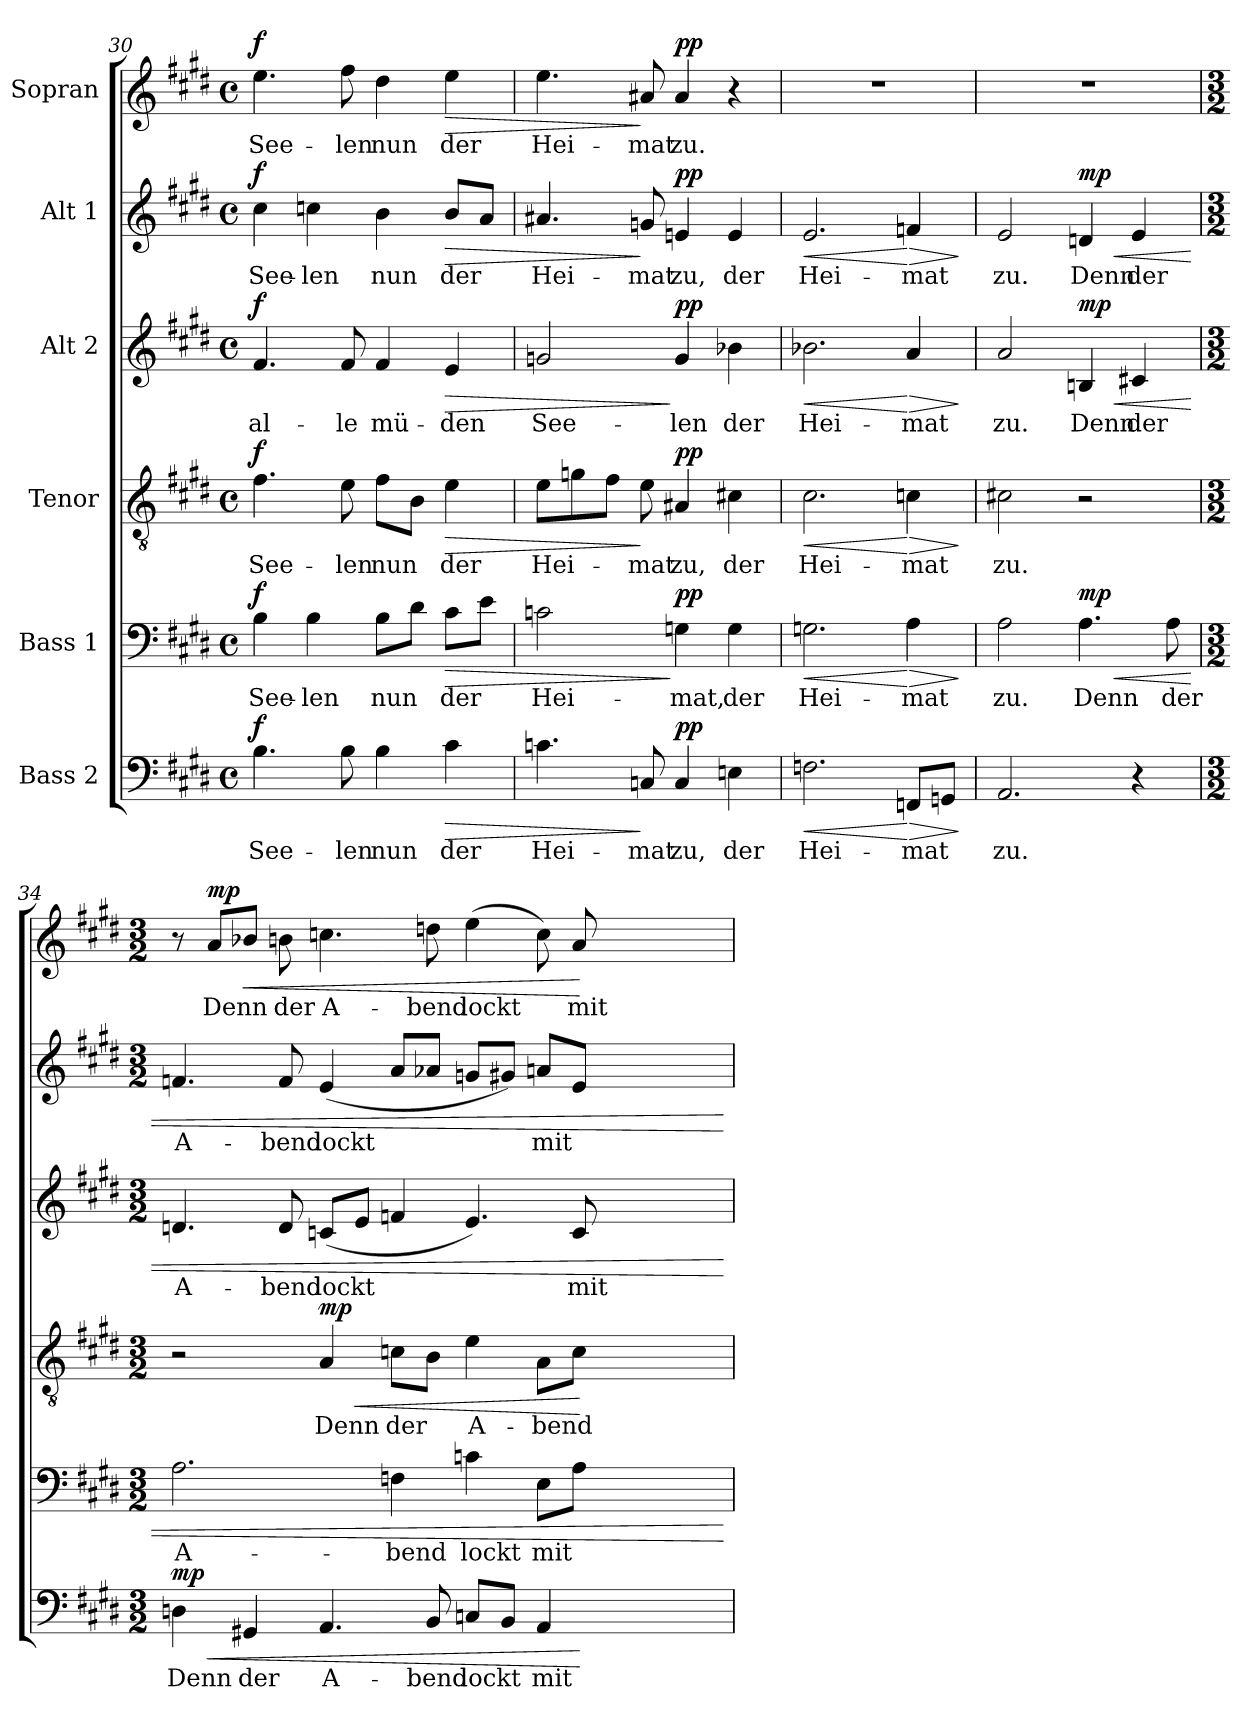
**kern	**text	**dynam	**kern	**text	**dynam	**kern	**text	**dynam	**kern	**text	**dynam	**kern	**text	**dynam	**kern	**text	**dynam
*part6	*part6	*part6	*part5	*part5	*part5	*part4	*part4	*part4	*part3	*part3	*part3	*part2	*part2	*part2	*part1	*part1	*part1
*staff6	*staff6	*staff6	*staff5	*staff5	*staff5	*staff4	*staff4	*staff4	*staff3	*staff3	*staff3	*staff2	*staff2	*staff2	*staff1	*staff1	*staff1
*I"Bass 2	*	*	*I"Bass 1	*	*	*I"Tenor	*	*	*I"Alt 2	*	*	*I"Alt 1	*	*	*I"Sopran	*	*
*clefF4	*	*	*clefF4	*	*	*clefGv2	*	*	*clefG2	*	*	*clefG2	*	*	*clefG2	*	*
*k[f#c#g#d#]	*	*	*k[f#c#g#d#]	*	*	*k[f#c#g#d#]	*	*	*k[f#c#g#d#]	*	*	*k[f#c#g#d#]	*	*	*k[f#c#g#d#]	*	*
*M4/4	*	*	*M4/4	*	*	*M4/4	*	*	*M4/4	*	*	*M4/4	*	*	*M4/4	*	*
*met(c)	*	*	*met(c)	*	*	*met(c)	*	*	*met(c)	*	*	*met(c)	*	*	*met(c)	*	*
=30	=30	=30	=30	=30	=30	=30	=30	=30	=30	=30	=30	=30	=30	=30	=30	=30	=30
!	!LO:LY:b	!LO:DY:a	!	!LO:LY:b	!LO:DY:a	!	!LO:LY:b	!LO:DY:a	!	!LO:LY:b	!LO:DY:a	!	!LO:LY:b	!LO:DY:a	!	!LO:LY:b	!LO:DY:a
4.B\	See-	f	4B\	See-	f	4.f#\	See-	f	4.f#/	al-	f	4cc#\	See-	f	4.ee\	See-	f
!	!	!	!	!LO:LY:b	!	!	!	!	!	!	!	!	!LO:LY:b	!	!	!	!
.	.	.	4B\	-len	.	.	.	.	.	.	.	4ccn\	-len	.	.	.	.
!	!LO:LY:b	!	!	!	!	!	!LO:LY:b	!	!	!LO:LY:b	!	!	!	!	!	!LO:LY:b	!
8B\	-len	.	.	.	.	8e\	-len	.	8f#/	-le	.	.	.	.	8ff#\	-len	.
!	!LO:LY:b	!	!	!LO:LY:b	!	!	!LO:LY:b	!	!	!LO:LY:b	!	!	!LO:LY:b	!	!	!LO:LY:b	!
4B\	nun	.	8B\L	nun	.	8f#\L	nun	.	4f#/	mü-	.	4b\	nun	.	4dd#\	nun	.
.	.	.	8d#\J	.	.	8B\J	.	.	.	.	.	.	.	.	.	.	.
!	!LO:LY:b	!LO:HP:b	!	!LO:LY:b	!LO:HP:b	!	!LO:LY:b	!LO:HP:b	!	!LO:LY:b	!LO:HP:b	!	!LO:LY:b	!LO:HP:b	!	!LO:LY:b	!LO:HP:b
4c#\	der	>	8c#\L	der	>	4e\	der	>	4e/	-den	>	8b/L	der	>	4ee\	der	>
.	.	.	8e\J	.	.	.	.	.	.	.	.	8a/J	.	.	.	.	.
=31	=31	=31	=31	=31	=31	=31	=31	=31	=31	=31	=31	=31	=31	=31	=31	=31	=31
!	!LO:LY:b	!	!	!LO:LY:b	!	!	!LO:LY:b	!	!	!LO:LY:b	!	!	!LO:LY:b	!	!	!LO:LY:b	!
4.cn\	Hei-	.	2cn\	Hei-	.	8e\L	Hei-	.	2gn/	See-	.	4.a#X/	Hei-	.	4.ee\	Hei-	.
.	.	.	.	.	.	8gn\	.	.	.	.	.	.	.	.	.	.	.
.	.	.	.	.	.	8f#\J	.	.	.	.	.	.	.	.	.	.	.
!	!LO:LY:b	!	!	!	!	!	!LO:LY:b	!	!	!	!	!	!LO:LY:b	!	!	!LO:LY:b	!
8Cn/	-mat	]	.	.	.	8e\	-mat	]	.	.	.	8gn/	-mat	]	8a#X/	-mat	]
!	!LO:LY:b	!LO:DY:a	!	!LO:LY:b	!LO:DY:n=1:a	!	!LO:LY:b	!LO:DY:a	!	!LO:LY:b	!LO:DY:n=1:a	!	!LO:LY:b	!LO:DY:a	!	!LO:LY:b	!LO:DY:a
4C/	zu,	pp	4Gn\	-mat,	] pp	4A#X/	zu,	pp	4g/	-len	] pp	4en/	zu,	pp	4a#/	zu.	pp
!	!LO:LY:b	!LO:DY:a	!	!LO:LY:b	!LO:DY:n=2:a	!	!LO:LY:b	!LO:DY:a	!	!LO:LY:b	!LO:DY:n=2:a	!	!LO:LY:b	!LO:DY:a	!	!	!
4En\	der	other-dynamics	4G\	der	other-dynamics	4c#X\	der	other-dynamics	4b-X\	der	other-dynamics	4e/	der	other-dynamics	4r	.	.
!!LO:LB:g=z
=32	=32	=32	=32	=32	=32	=32	=32	=32	=32	=32	=32	=32	=32	=32	=32	=32	=32
!	!LO:LY:b	!LO:HP:b	!	!LO:LY:b	!LO:HP:b	!	!LO:LY:b	!LO:HP:b	!	!LO:LY:b	!LO:HP:b	!	!LO:LY:b	!LO:HP:b	!	!	!
2.Fn\	Hei-	<	2.Gn\	Hei-	<	2.c#\	Hei-	<	2.b-X\	Hei-	<	2.e/	Hei-	<	1r	.	.
!	!LO:LY:b	!LO:HP:n=1:b	!	!LO:LY:b	!LO:HP:n=1:b	!	!LO:LY:b	!LO:HP:n=1:b	!	!LO:LY:b	!LO:HP:n=1:b	!	!LO:LY:b	!LO:HP:n=1:b	!	!	!
8FFn/L	-mat	[ >	4A\	-mat	[ >	4cn\	-mat	[ >	4a/	-mat	[ >	4fn/	-mat	[ >	.	.	.
8GGn/J	.	.	.	.	.	.	.	.	.	.	.	.	.	.	.	.	.
.	.	]	.	.	]	.	.	]	.	.	]	.	.	]	.	.	.
=33	=33	=33	=33	=33	=33	=33	=33	=33	=33	=33	=33	=33	=33	=33	=33	=33	=33
!	!LO:LY:b	!	!	!LO:LY:b	!	!	!LO:LY:b	!	!	!LO:LY:b	!	!	!LO:LY:b	!	!	!	!
2.AA/	zu.	.	2A\	zu.	.	2c#X\	zu.	.	2a/	zu.	.	2e/	zu.	.	1r	.	.
!	!	!	!	!LO:LY:b	!LO:HP:b	!	!	!	!	!LO:LY:b	!LO:HP:b	!	!LO:LY:b	!LO:HP:b	!	!	!
!	!	!	!	!	!LO:DY:n=1:a	!	!	!	!	!	!LO:DY:n=1:a	!	!	!LO:DY:n=1:a	!	!	!
.	.	.	4.A\	Denn	< mp	2r	.	.	4Bn/	Denn	< mp	4dn/	Denn	< mp	.	.	.
!	!	!	!	!	!	!	!	!	!	!LO:LY:b	!	!	!LO:LY:b	!	!	!	!
4r	.	.	.	.	.	.	.	.	4c#X/	der	.	4e/	der	.	.	.	.
!	!	!	!	!LO:LY:b	!	!	!	!	!	!	!	!	!	!	!	!	!
.	.	.	8A\	der	.	.	.	.	.	.	.	.	.	.	.	.	.
=34	=34	=34	=34	=34	=34	=34	=34	=34	=34	=34	=34	=34	=34	=34	=34	=34	=34
*M3/2	*	*	*M3/2	*	*	*M3/2	*	*	*M3/2	*	*	*M3/2	*	*	*M3/2	*	*
!	!LO:LY:b	!LO:HP:b	!	!LO:LY:b	!	!	!	!	!	!LO:LY:b	!	!	!LO:LY:b	!	!	!	!
!	!	!LO:DY:n=1:a	!	!	!	!	!	!	!	!	!	!	!	!	!	!	!
4Dn\	Denn	< mp	2.A\	A-	.	2r	.	.	4.dn/	A-	.	4.fn/	A-	.	8r	.	.
!	!	!	!	!	!	!	!	!	!	!	!	!	!	!	!	!LO:LY:b	!LO:HP:b
!	!	!	!	!	!	!	!	!	!	!	!	!	!	!	!	!	!LO:DY:n=1:a
.	.	.	.	.	.	.	.	.	.	.	.	.	.	.	8a/L	Denn	< mp
!	!LO:LY:b	!	!	!	!	!	!	!	!	!	!	!	!	!	!	!	!
4GG#X/	der	.	.	.	.	.	.	.	.	.	.	.	.	.	8b-X/J	.	.
!	!	!	!	!	!	!	!	!	!	!LO:LY:b	!	!	!LO:LY:b	!	!	!LO:LY:b	!
.	.	.	.	.	.	.	.	.	8d/	-bend	.	8f/	-bend	.	8bn\	der	.
!	!LO:LY:b	!	!	!	!	!	!LO:LY:b	!LO:HP:b	!	!LO:LY:b	!	!	!LO:LY:b	!	!	!LO:LY:b	!
!	!	!	!	!	!	!	!	!LO:DY:n=1:a	!	!	!	!	!	!	!	!	!
4.AA/	A-	.	.	.	.	4A/	Denn	< mp	(8cn/L	lockt	.	(4e/	lockt	.	4.ccn\	A-	.
.	.	.	.	.	.	.	.	.	8e/J	.	.	.	.	.	.	.	.
!	!	!	!	!LO:LY:b	!	!	!LO:LY:b	!	!	!	!	!	!	!	!	!	!
.	.	.	4Fn\	-bend	.	8cn\L	der	.	4fn/	.	.	8a/L	.	.	.	.	.
!	!LO:LY:b	!	!	!	!	!	!	!	!	!	!	!	!	!	!	!LO:LY:b	!
8BB/	-bend	.	.	.	.	8B\J	.	.	.	.	.	8a-X/J	.	.	8ddn\	-bend	.
!	!LO:LY:b	!	!	!LO:LY:b	!	!	!LO:LY:b	!	!	!	!	!	!	!	!	!LO:LY:b	!
8Cn/L	lockt	.	4cn\	lockt	.	4e\	A-	.	4.e/)	.	.	8gn/L	.	.	(4ee\	lockt	.
8BB/J	.	.	.	.	.	.	.	.	.	.	.	8g#X/J)	.	.	.	.	.
!	!LO:LY:b	!	!	!LO:LY:b	!	!	!LO:LY:b	!	!	!	!	!	!LO:LY:b	!	!	!	!
4AA/	mit	.	8E\L	mit	.	8A\L	-bend	.	.	.	.	8an/L	mit	.	8cc\)	.	.
!	!	!	!	!	!	!	!	!	!	!LO:LY:b	!	!	!	!	!	!LO:LY:b	!
.	.	.	8A\J	.	.	8c\J	.	.	8c/	mit	.	8e/J	.	.	8a/	mit	.
.	.	[	.	.	[	.	.	[	.	.	[	.	.	[	.	.	[
=	=	=	=	=	=	=	=	=	=	=	=	=	=	=	=	=	=
*-	*-	*-	*-	*-	*-	*-	*-	*-	*-	*-	*-	*-	*-	*-	*-	*-	*-
